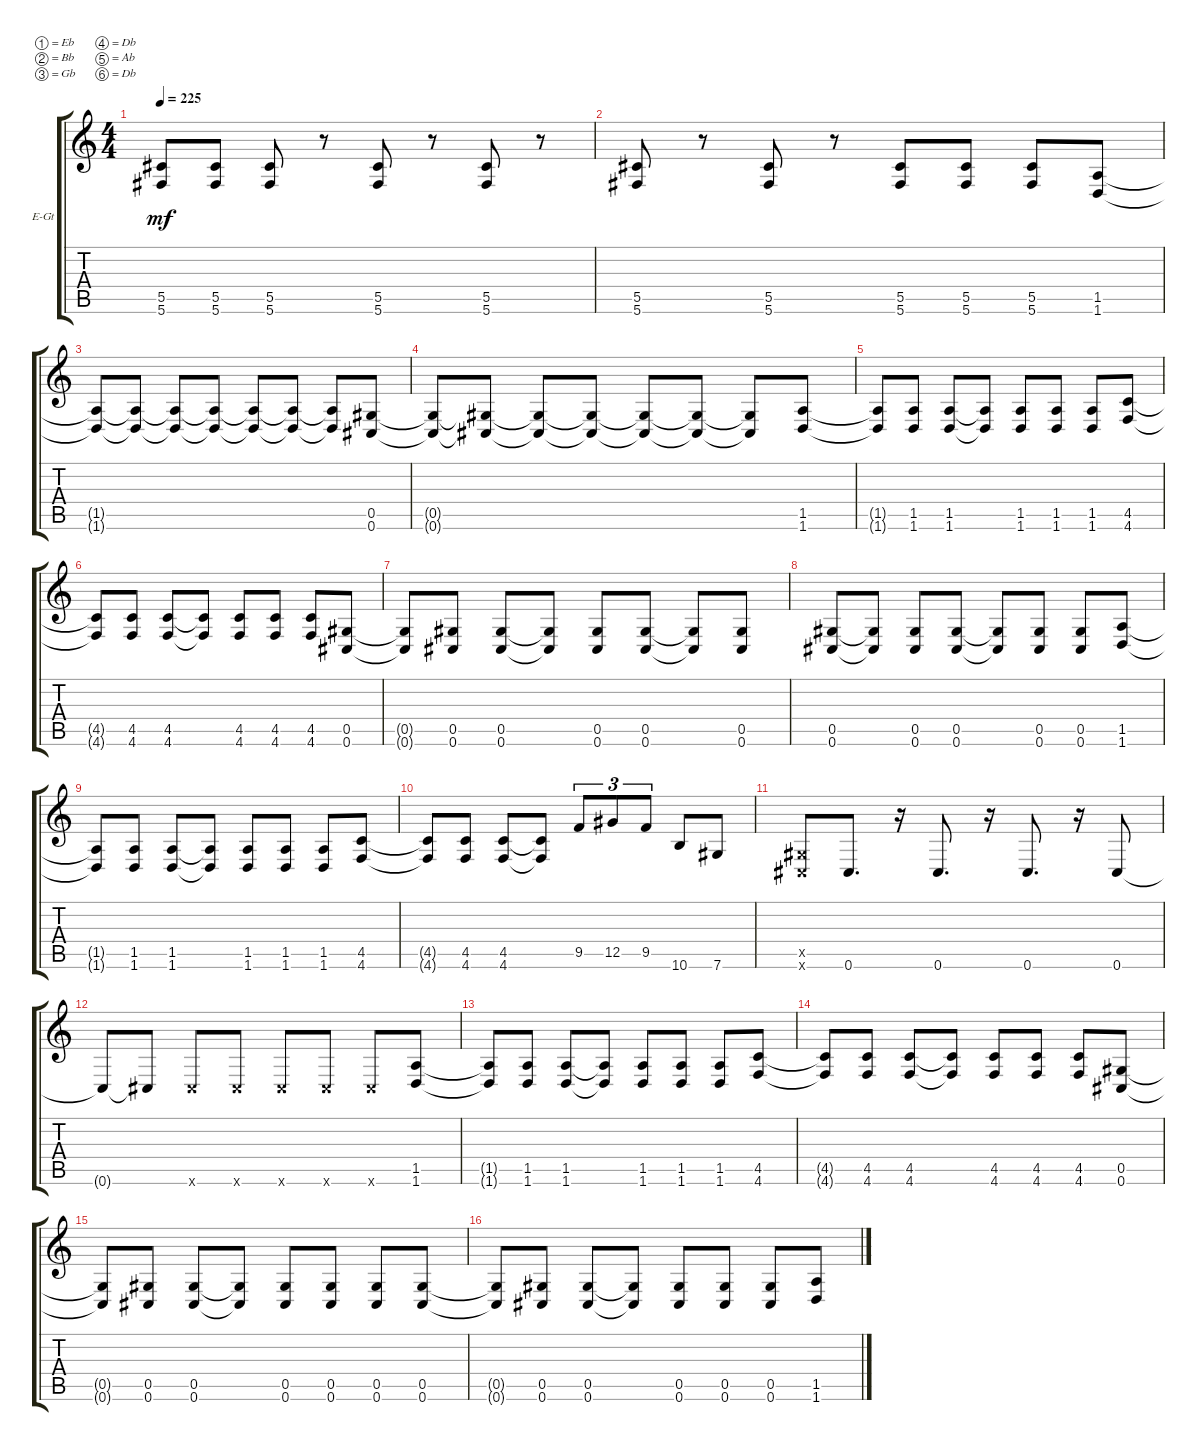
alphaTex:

\bracketExtendMode groupsimilarinstruments
\firstSystemTrackNameOrientation horizontal
\otherSystemsTrackNameOrientation horizontal
\track ("left" "E-Gt") {instrument distortionguitar}
\staff {score tabs}
\tuning (Eb4 Bb3 Gb3 Db3 Ab2 Db2)
\ts (4 4)
\tempo 225
\clef g2
\ks c
(5.6{t} 5.5{t}).8{dy mf} (5.6 5.5).8 (5.6 5.5).8 r.8 (5.6 5.5).8 r.8 (5.6 5.5).8 r.8 |
(5.6 5.5).8 r.8 (5.6 5.5).8 r.8 (5.6 5.5).8 (5.6 5.5).8 (5.6 5.5).8 (1.6 1.5).8 |
(1.6{t} 1.5{t}).8 (1.6{t} 1.5{t}).8 (1.6{t} 1.5{t}).8 (1.6{t} 1.5{t}).8 (1.6{t} 1.5{t}).8 (1.6{t} 1.5{t}).8 (1.6{t} 1.5{t}).8 (0.6 0.5).8 |
(0.6{t} 0.5{t}).8 (0.6{t} 0.5{t}).8 (0.6{t} 0.5{t}).8 (0.6{t} 0.5{t}).8 (0.6{t} 0.5{t}).8 (0.6{t} 0.5{t}).8 (0.6{t} 0.5{t}).8 (1.6 1.5).8 |
(1.5{t} 1.6{t}).8 (1.6 1.5).8 (1.6 1.5).8 (1.6{t} 1.5{t}).8 (1.6 1.5).8 (1.6 1.5).8 (1.6 1.5).8 (4.6 4.5).8 |
(4.6{t} 4.5{t}).8 (4.6 4.5).8 (4.6 4.5).8 (4.6{t} 4.5{t}).8 (4.6 4.5).8 (4.6 4.5).8 (4.6 4.5).8 (0.6 0.5).8 |
(0.6{t} 0.5{t}).8 (0.6 0.5).8 (0.6 0.5).8 (0.6{t} 0.5{t}).8 (0.6 0.5).8 (0.6 0.5).8 (0.6{t} 0.5{t}).8 (0.6 0.5).8 |
(0.6 0.5).8 (0.6{t} 0.5{t}).8 (0.6 0.5).8 (0.6 0.5).8 (0.6{t} 0.5{t}).8 (0.6 0.5).8 (0.6 0.5).8 (1.6 1.5).8 |
(1.6{t} 1.5{t}).8 (1.6 1.5).8 (1.6 1.5).8 (1.6{t} 1.5{t}).8 (1.6 1.5).8 (1.6 1.5).8 (1.6 1.5).8 (4.6 4.5).8 |
(4.6{t} 4.5{t}).8 (4.6 4.5).8 (4.6 4.5).8 (4.6{t} 4.5{t}).8 9.5.8{tu (3 2)} 12.5.8{tu (3 2)} 9.5.8{tu (3 2)} 10.6.8 7.6.8 |
(0.5{x} 0.6{x}).8 0.6.8{d} r.16 0.6.8{d} r.16 0.6.8{d} r.16 0.6.8 |
0.6{t}.8 0.6{t}.8 0.6{x}.8 0.6{x}.8 0.6{x}.8 0.6{x}.8 0.6{x}.8 (1.6 1.5).8 |
(1.5{t} 1.6{t}).8 (1.6 1.5).8 (1.6 1.5).8 (1.6{t} 1.5{t}).8 (1.6 1.5).8 (1.6 1.5).8 (1.6 1.5).8 (4.6 4.5).8 |
(4.6{t} 4.5{t}).8 (4.6 4.5).8 (4.6 4.5).8 (4.6{t} 4.5{t}).8 (4.6 4.5).8 (4.6 4.5).8 (4.6 4.5).8 (0.6 0.5).8 |
(0.6{t} 0.5{t}).8 (0.6 0.5).8 (0.6 0.5).8 (0.6{t} 0.5{t}).8 (0.6 0.5).8 (0.6 0.5).8 (0.6 0.5).8 (0.6 0.5).8 |
(0.6{t} 0.5{t}).8 (0.6 0.5).8 (0.6 0.5).8 (0.6{t} 0.5{t}).8 (0.6 0.5).8 (0.6 0.5).8 (0.6 0.5).8 (1.6 1.5).8
